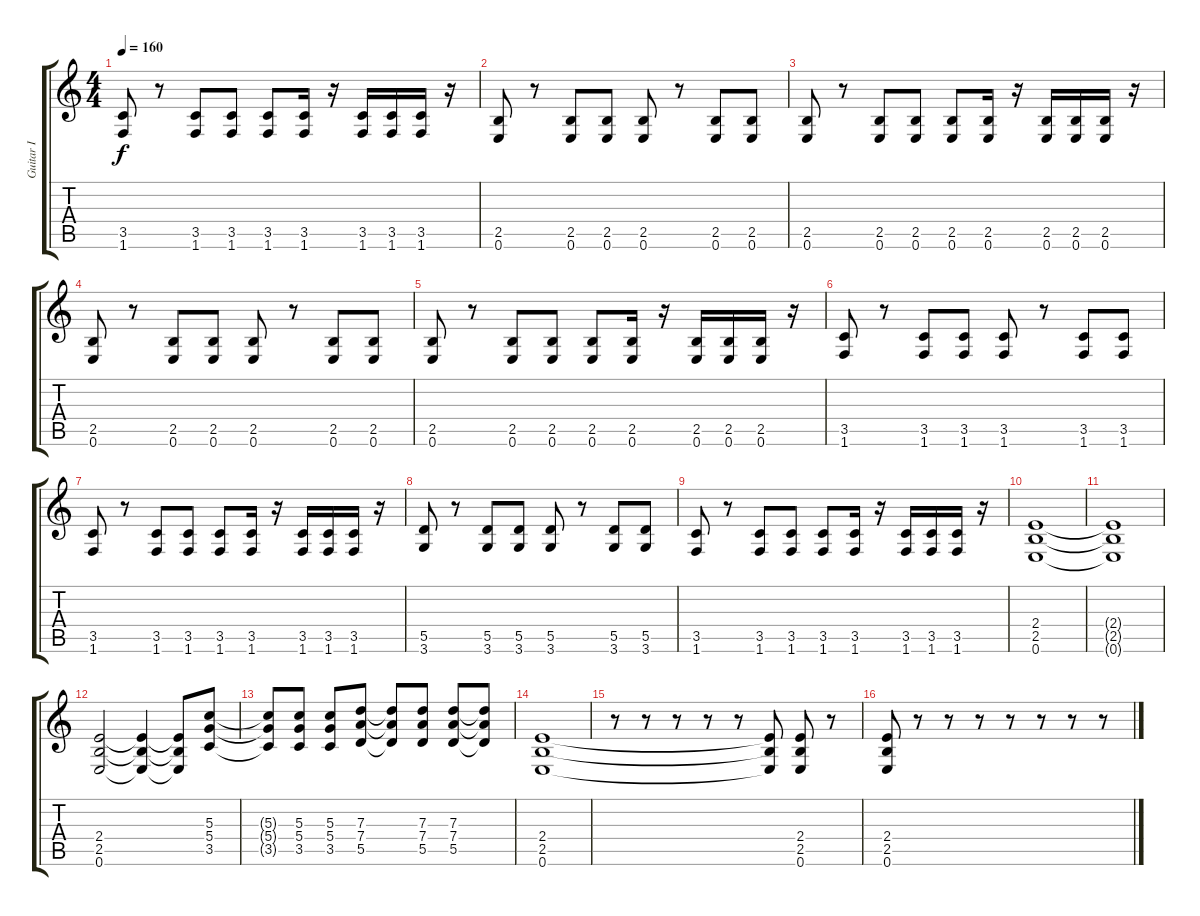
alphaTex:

\track ("Guitar I" "Guitar I") {instrument distortionguitar}
\staff {score tabs}
\tuning (E4 B3 G3 D3 A2 E2) {hide}
\ts (4 4)
\tempo 160
\clef g2
\ks c
(3.5 1.6).8{dy f} r.8 (3.5 1.6).8 (3.5 1.6).8 (3.5 1.6).8 (3.5 1.6).16 r.16 (3.5 1.6).16 (3.5 1.6).16 (3.5 1.6).16 r.16 |
(2.5 0.6).8 r.8 (2.5 0.6).8 (2.5 0.6).8 (2.5 0.6).8 r.8 (2.5 0.6).8 (2.5 0.6).8 |
(2.5 0.6).8 r.8 (2.5 0.6).8 (2.5 0.6).8 (2.5 0.6).8 (2.5 0.6).16 r.16 (2.5 0.6).16 (2.5 0.6).16 (2.5 0.6).16 r.16 |
(2.5 0.6).8 r.8 (2.5 0.6).8 (2.5 0.6).8 (2.5 0.6).8 r.8 (2.5 0.6).8 (2.5 0.6).8 |
(2.5 0.6).8 r.8 (2.5 0.6).8 (2.5 0.6).8 (2.5 0.6).8 (2.5 0.6).16 r.16 (2.5 0.6).16 (2.5 0.6).16 (2.5 0.6).16 r.16 |
(3.5 1.6).8 r.8 (3.5 1.6).8 (3.5 1.6).8 (3.5 1.6).8 r.8 (3.5 1.6).8 (3.5 1.6).8 |
(3.5 1.6).8 r.8 (3.5 1.6).8 (3.5 1.6).8 (3.5 1.6).8 (3.5 1.6).16 r.16 (3.5 1.6).16 (3.5 1.6).16 (3.5 1.6).16 r.16 |
(5.5 3.6).8 r.8 (5.5 3.6).8 (5.5 3.6).8 (5.5 3.6).8 r.8 (5.5 3.6).8 (5.5 3.6).8 |
(3.5 1.6).8 r.8 (3.5 1.6).8 (3.5 1.6).8 (3.5 1.6).8 (3.5 1.6).16 r.16 (3.5 1.6).16 (3.5 1.6).16 (3.5 1.6).16 r.16 |
(2.4 2.5 0.6).1 |
(2.4{t} 2.5{t} 0.6{t}).1 |
(2.4 2.5 0.6).2 (2.4{t} 2.5{t} 0.6{t}).4 (2.4{t} 2.5{t} 0.6{t}).8 (5.3 5.4 3.5).8 |
(5.3{t} 5.4{t} 3.5{t}).8 (5.3 5.4 3.5).8 (5.3 5.4 3.5).8 (7.3 7.4 5.5).8 (7.3{t} 7.4{t} 5.5{t}).8 (7.3 7.4 5.5).8 (7.3 7.4 5.5).8 (7.3{t} 7.4{t} 5.5{t}).8 |
(2.4 2.5 0.6).1 |
r.8 r.8 r.8 r.8 r.8 (2.4{t} 2.5{t} 0.6{t}).8 (2.4 2.5 0.6).8 r.8 |
(2.4 2.5 0.6).8 r.8 r.8 r.8 r.8 r.8 r.8 r.8
